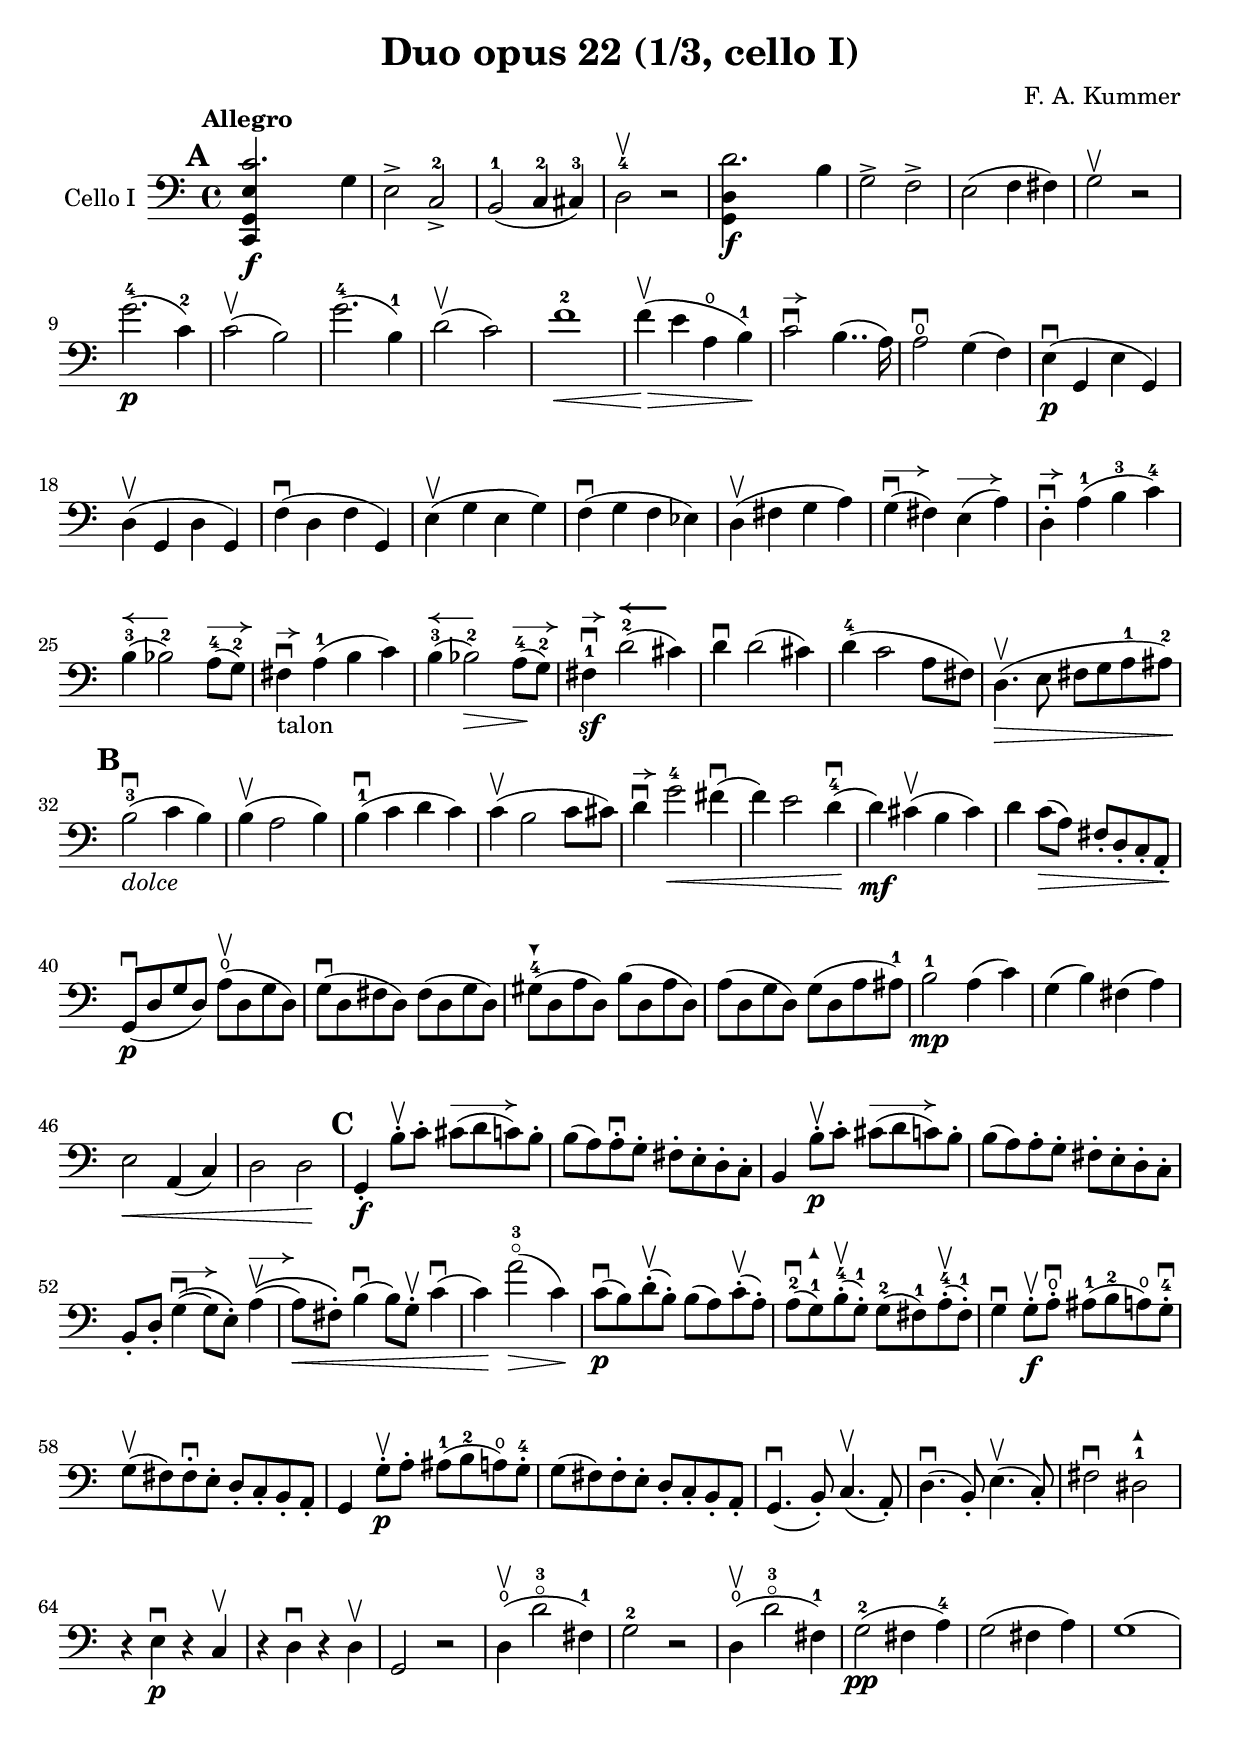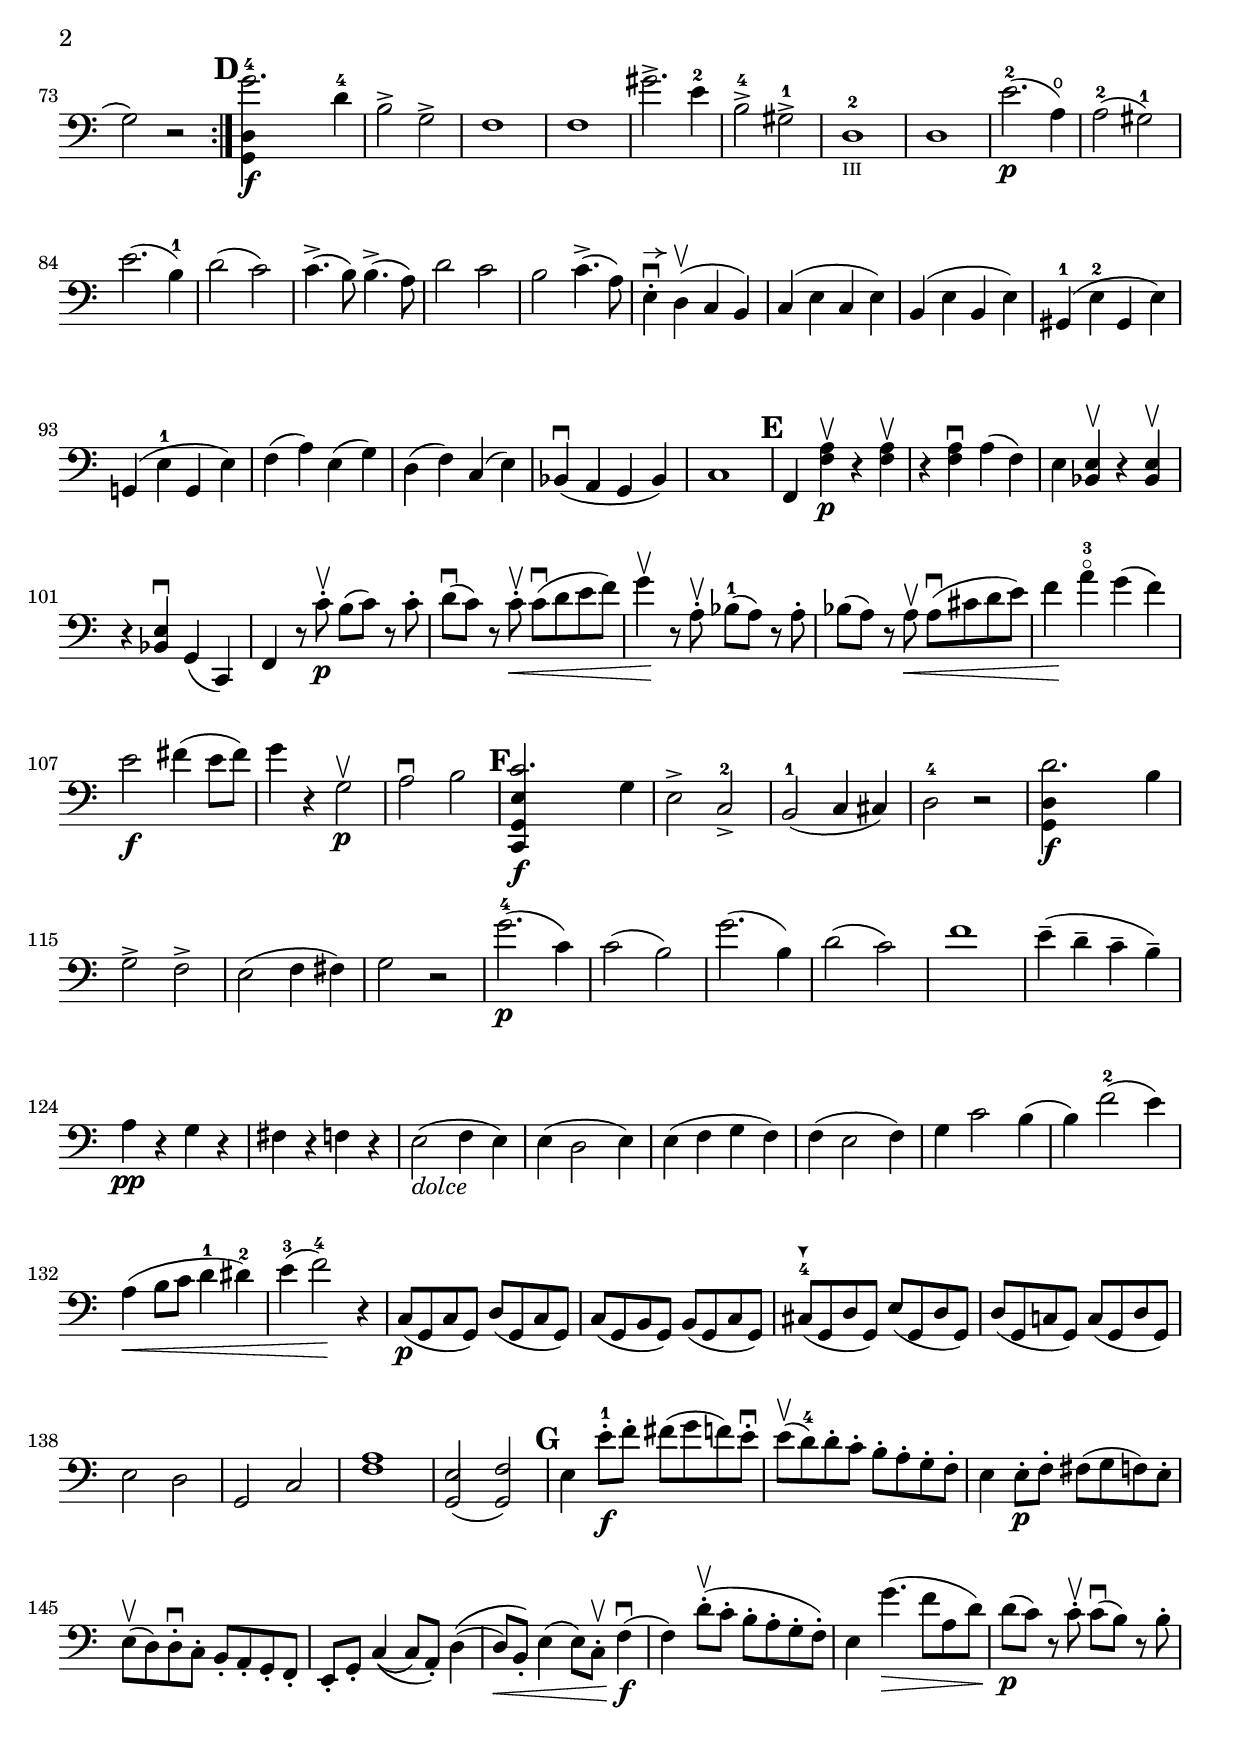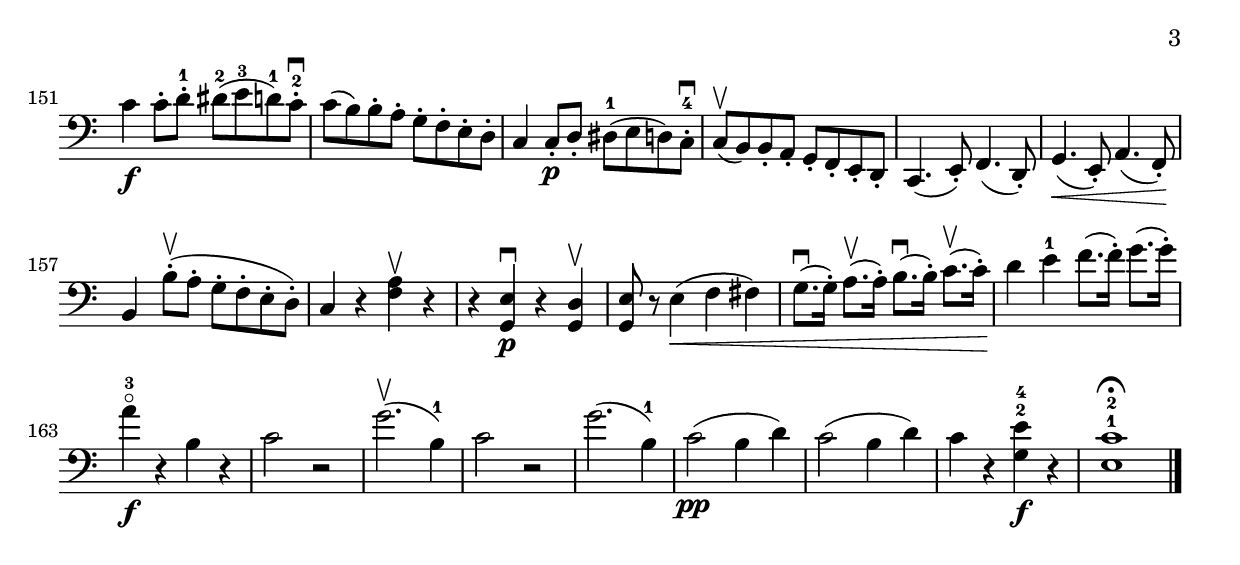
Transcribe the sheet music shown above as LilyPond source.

#(set-global-staff-size 21)

\version "2.18.2"

\header {
  title    = "Duo opus 22 (1/3, cello I)"
  composer = "F. A. Kummer"
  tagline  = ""
}

\language "italiano"

allongerTrois = \markup {
  \center-column {
    \combine
    \draw-line #'(-6 . 0)
    \arrow-head #X #RIGHT ##f
  }
}

allongerDeux = \markup {
  \center-column {
    \combine
    \draw-line #'(-4 . 0)
    \arrow-head #X #RIGHT ##f
  }
}

allongerUne = \markup {
  \center-column {
    \combine
    \draw-line #'(-2 . 0)
    \arrow-head #X #RIGHT ##f
  }
}

retenir = \markup {
  \center-column {
    \concat {
      \arrow-head #X #LEFT ##f
      \hspace #-1
      \draw-line #'(-4 . 0)
    }
  }
}

retenirAppuyer = \markup {
  \center-column {
    \concat {
      \arrow-head #X #LEFT ##f
      \hspace #-1
      \override #'(thickness . 3)
      \draw-line #'(-4 . 0)
    }
  }
}

extup = \markup {
  \center-column {
    \arrow-head #Y #UP ##t
  }
}

extdown = \markup {
  \center-column {
    \arrow-head #Y #DOWN ##t
  }
}

extover = \markup {
%  \center-column {
%    \beam #0.75 #0 #0.75
%  }
}

\score {
  \new Staff
  \with {instrumentName = #"Cello I"}
  {
%    \override TextScript.avoid-slur = #'inside
%    \override TextScript.outside-staff-priority = ##f
%    \override Score.Fingering.avoid-slur = #'inside
%    \override Score.StrokeFinger.avoid-slur = #'inside
    \override Hairpin.to-barline = ##f
    \tempo Allegro
    \time 4/4
    \key do \major
    \clef bass

    \mark \default
    \repeat volta 2 {
      <<do,4\f sol,4 mi4 do'2.>> sol4                                  % 1
      mi2-> do2->-2                                                    % 2
      si,2-1(do4-2 dod-3)                                              % 3
      re2-4\upbow r2                                                   % 4
      <<sol,4\f re4 re'2.>> si4                                        % 5
      sol2-> fa2->                                                     % 6
      mi2(fa4 fad4)                                                    % 7
      sol2\upbow r2                                                    % 8
      sol'2.-4\p(do'4-2)                                               % 9
      do'2\upbow(si2)                                                  % 10
      sol'2.-4(si4-1)                                                  % 11
      re'2\upbow(do'2)                                                 % 12
      fa'1-2\<                                                         % 13
      fa'4\upbow\!\>(mi'4 la4\open si4-1)\!                            % 14
      do'2\downbow^\allongerUne si4..(la16)                            % 15
      la2\downbow\open sol4(fa4)                                       % 16
      mi4\p\downbow(sol,4 mi4 sol,4)                                   % 17
      re4\upbow(sol,4 re4 sol,4)                                       % 18
      fa4\downbow(re4 fa4 sol,4)                                       % 19
      mi4\upbow(sol4 mi4 sol4)                                         % 20
      fa4\downbow(sol4 fa4 mib4)                                       % 21
      re4\upbow(fad4 sol4 la4)                                         % 22
      sol4^\allongerDeux\downbow(fad4) mi4^\allongerDeux(la4)          % 23
      re4-.^\allongerUne\downbow la4-1(si4-3 do'4-4)                   % 24
      si4-3^\retenir(sib2-2) la8-4^\allongerDeux(sol8-2)               % 25
      fad4^\allongerUne\downbow-\markup{talon} la4-1(si4 do'4)         % 26
      si4-3^\retenir(sib2-2\>) la8-4^\allongerDeux\!(sol8-2)           % 27
      fad4-1\sf\downbow^\allongerUne
      re'2-2^\retenirAppuyer(dod'4)                                    % 28
      re'4\downbow re'2(dod'4)                                         % 29
      re'4-4(do'2 la8 fad8)                                            % 30
      re4.\upbow\>(mi8 fad8 sol8 la8-1 lad8-2)\!                       % 31
      \mark \default
      si2-3\downbow_\markup{\italic "dolce"}(do'4 si4)                 % 32
      si4\upbow(la2 si4)                                               % 33
      si4-1\downbow(do'4 re'4 do'4)                                    % 34
      do'4\upbow(si2 do'8 dod'8)                                       % 35
      re'4\downbow^\allongerUne
      sol'2-4\<fad'4\downbow(                                          % 36
      fa'4) mi'2 re'4-4\downbow\!(                                     % 37
      re'4\mf) dod'4\upbow(si4 dod'4)                                  % 38
      re'4 do'8\>(la8) fad8-. re8-. do8-. la,8-.\!                     % 39
      sol,8\downbow\p(re8 sol8 re8)
      la8\open\upbow(re8 sol8 re8)                                     % 40
      sol8\downbow(re8 fad8 re8) fad8(re8 sol8 re8)                    % 41
      sold8-4^\extdown(re8^\extover la8 re8) si8(re8 la8 re8)          % 42
      la8(re8 sol8 re8) sol8(re8 la8 lad8-1)                           % 43
      si2-1\mp la4(do'4)                                               % 44
      sol4(si4) fad4(la4)                                              % 45
      mi2\< la,4(do4)                                                  % 46
      re2 re2\!                                                        % 47
      \mark \default
      sol,4-.\f si8-.\upbow do'8-.
      dod'8^\allongerTrois(re'8 do'8) si8-.                            % 48
      si8(la8) la-.\downbow sol8-. fad8-. mi8-. re8-. do8-.            % 49
      si,4 si8-.\upbow\p do'8-. dod'8^\allongerTrois(re'8 do'8) si8-.  % 50
      si8(la8) la8-. sol8-. fad8-. mi8-. re8-. do8-.                   % 51
      si,8-. re8-.
      sol4^\allongerDeux\downbow\((sol8) mi8-.\)
      la4^\allongerDeux\upbow\((                                       % 52
      la8\<) fad8-.\)
      si4\downbow(si8) sol8-.\upbow do'4\downbow(                      % 53
      do'4)\! la'2-3\flageolet\>(do'4)\!                               % 54
      do'8\downbow\p(si8) re'8-.\upbow(si8-.) si8(la8)
      do'8-.\upbow(la8-.)                                              % 55
      la8-2\downbow(sol8-1^\extup) si8-4-.\upbow(sol-1-.)
      sol8-2^\extover(fad8-1) la8-4-.\upbow(fad8-1-.)                  % 56
      sol4\downbow sol8-.\f\upbow la8-.\open\downbow
      lad8-1(si8-2 la8\open) sol8-.-4\downbow                          % 57
      sol8\upbow(fad8) fad8-.\downbow mi8-. re8-. do8-. si,8-. la,8-.  % 58
      sol,4 sol8-.\p\upbow la8-. lad8-1(si8-2 la8\open) sol8-.-4       % 59
      sol8(fad8) fad8-. mi8-. re8-. do8-. si,8-. la,8-.                % 60
      sol,4.\downbow(si,8-.) do4.\upbow(la,8-.)                        % 61
      re4.\downbow(si,8-.) mi4.\upbow(do8-.)                           % 62
      fad2\downbow red2-1^\extup\!                                     % 63
      r4^\extover mi4\p\downbow r4 do4\upbow                           % 64
      r4 re4\downbow r4 re4\upbow                                      % 65
      sol,2 r2                                                         % 66
      re4\open\upbow(re'2-3\flageolet fad4-1)                          % 67
      sol2-2 r2                                                        % 68
      re4\open\upbow(re'2-3\flageolet fad4-1)                          % 69
      sol2-2\pp(fad4 la4-4)                                            % 70
      sol2(fad4 la4)                                                   % 71
      sol1(                                                            % 72
      sol2) r2                                                         % 73
      }

    \mark \default
      <<sol,4\f re4 sol'2.-4>> re'4-4                                  % 74
      si2-> sol2->                                                     % 75
      fa1                                                              % 76
      fa1                                                              % 77
      sold'2.-> mi'4-2                                                 % 78
      si2-4-> sold2-1->                                                % 79
      re1-2_\markup{\teeny III}                                        % 80
      re1                                                              % 81
      mi'2.-2\p(la4\open)                                              % 82
      la2-2(sold2-1)                                                   % 83
      mi'2.(si4-1)                                                     % 84
      re'2(do'2)                                                       % 85
      do'4.->(si8) si4.->(la8)                                         % 86
      re'2 do'2                                                        % 87
      si2 do'4.->(la8)                                                 % 88
      mi4-.\downbow^\allongerUne re4\upbow(do4 si,4)                   % 89
      do4(mi4 do4 mi4)                                                 % 90
      si,4(mi4 si,4 mi4)                                               % 91
      sold,4-1(mi4-2 sold,4 mi4)                                       % 92
      sol,!4(mi4-1 sol,4 mi4)                                          % 93
      fa4(la4) mi4(sol4)                                               % 94
      re4(fa4) do4(mi4)                                                % 95
      sib,\downbow(la,4 sol,4 sib,4)                                   % 96
      do1                                                              % 97
      \mark \default
      fa,4 <<fa4\p la4\upbow>> r4 <<fa4 la4\upbow>>                    % 98
      r4 <<fa4 la4\downbow>> la4(fa4)                                  % 99
      mi4 <<sib,4 mi4\upbow>> r4 <<sib,4 mi4\upbow>>                   % 100
      r4 <<sib,4 mi4\downbow>> sol,4(do,4)                             % 101
      fa,4 r8 do'8-.\p\upbow si8(do'8) r8 do'8-.                       % 102
      re'8\downbow(do'8) r8 do'8-.\upbow\<
      do'8\downbow(re'8 mi'8 fa'8)                                     % 103
      sol'4\!\upbow r8 la8-.\upbow sib-1(la8) r8 la8-.                 % 104
      sib8(la8) r8^\extover la8\upbow\< la8\downbow(dod'8 re'8 mi'8)   % 105
      fa'4\! la'4-3\flageolet sol'4(fa'4)                              % 106
      mi'2\f fad'4(mi'8 fad'8)                                         % 107
      sol'4 r4 sol2\p\upbow                                            % 108
      la2\downbow si2                                                  % 109
      \mark \default
      <<do,4\f sol,4 mi4 do'2.>> sol4                                  % 110
      mi2-> do2-2->                                                    % 111
      si,2-1(do4 dod4)                                                 % 112
      re2-4 r2                                                         % 113
      <<sol,4\f re4 re'2.>> si4                                        % 114
      sol2-> fa2->                                                     % 115
      mi2(fa4 fad4)                                                    % 116
      sol2 r2                                                          % 117
      sol'2.-4\p(do'4)                                                 % 118
      do'2(si2)                                                        % 119
      sol'2.(si4)                                                      % 120
      re'2(do'2)                                                       % 121
      fa'1                                                             % 122
      mi'4--(re'4-- do'4-- si4--)                                      % 123
      la4\pp r4 sol4 r4                                                % 124
      fad4 r4 fa4 r4                                                   % 125
      mi2_\markup{\italic "dolce"}(fa4 mi4)                            % 126
      mi4(re2 mi4)                                                     % 127
      mi4(fa4 sol4 fa4)                                                % 128
      fa4(mi2 fa4)                                                     % 129
      sol4 do'2 si4(                                                   % 130
      si4) fa'2-2(mi'4)                                                % 131
      la4\<(si8 do'8 re'4-1 red'4-2)                                   % 132
      mi'4-3(fa'2-4)\! r4                                              % 133
      do8\p(sol,8 do8 sol,8) re8(sol,8 do8 sol,8)                      % 134
      do8(sol,8 si,8 sol,8) si,8(sol,8 do8 sol,8)                      % 135
      dod8-4^\extdown(sol,8^\extover re8 sol,8) mi8(sol,8 re8 sol,8)   % 136
      re8(sol,8 do!8 sol,8) do8(sol,8 re8 sol,8)                       % 137
      mi2 re2                                                          % 138
      sol,2 do2                                                        % 139
      <<fa1 la1>>                                                      % 140
      <<{mi2 fa2}\\ {\stemUp sol,2(sol,2) \stemNeutral}>>              % 141
      \mark \default
      mi4 mi'8-1-.\f fa'8-. fad'8(sol'8 fa'8) mi'8-.\downbow           % 142
      mi'8\upbow(re'8-4) re'8-. do'8-. si8-. la8-. sol8-. fa8-.        % 143
      mi4 mi8\p-. fa8-. fad8(sol8 fa8) mi8-.                           % 144
      mi8\upbow(re8) re8-.\downbow do8-. si,8-. la,8-. sol,8-. fa,8-.  % 145
      mi,8-. sol,8-. do4\((do8) la,8-.\) re4\((                        % 146
      re8\<) si,8-.\) mi4(mi8) do8-.\upbow fa4\!\f\downbow(            % 147
      fa4) re'8-.\upbow(do'8-. si-. la8-. sol8-. fa8-.)                % 148
      mi4 sol'4.\>(fa'8 la8 re'8)\!                                    % 149
      re'8\p(do'8) r8 do'8-.\upbow do'8\downbow(si8) r8 si8-.          % 150
      do'4\f do'8-. re'8-1-.
      red'8-2(mi'8-3 re'8-1) do'8-2-.\downbow                          % 151
      do'8(si8) si8-. la8-. sol8-. fa8-. mi8-. re8-.                   % 152
      do4 do8\p-. re8-. red8-1(mi8 re8 ) do8-4-.\downbow               % 153
      do8\upbow(si,8) si,8-. la,8-. sol,8-. fa,8-. mi,8-. re,8-.       % 154
      do,4.(mi,8-.) fa,4.(re,8-.)                                      % 155
      sol,4.\<(mi,8-.) la,4.(fa,8-.)\!                                 % 156
      si,4 si8-.\upbow(la8-. sol8-. fa8-. mi8-. re8-.)                 % 157
      do4 r4 <<fa4 la4\upbow>> r4                                      % 158
      r4 <<sol,4\p mi4\downbow>> r4 <<sol,4 re4\upbow>>                % 159
      <<sol,8 mi8>> r8 mi4\<(fa4 fad4)                                 % 160
      sol8.\downbow(sol16-.) la8.\upbow(la16-.)
      si8.\downbow(si16-.) do'8.\upbow(do'16-.)\!                      % 161
      re'4 mi'4-1 fa'8.(fa'16-.) sol'8.(sol'16-.)                      % 162
      la'4-3\flageolet\f r4 si4 r4                                     % 163
      do'2 r2                                                          % 164
      sol'2.\upbow(si4-1)                                              % 165
      do'2 r2                                                          % 166
      sol'2.(si4-1)                                                    % 167
      do'2\pp(si4 re'4)                                                % 168
      do'2(si4 re'4)                                                   % 169
      do'4 r4 <<sol4-2\f mi'4-4>> r4                                   % 170
      <<mi1-1 do'1-2\fermata>>                                         % 171
      \bar "|."
  }
}
